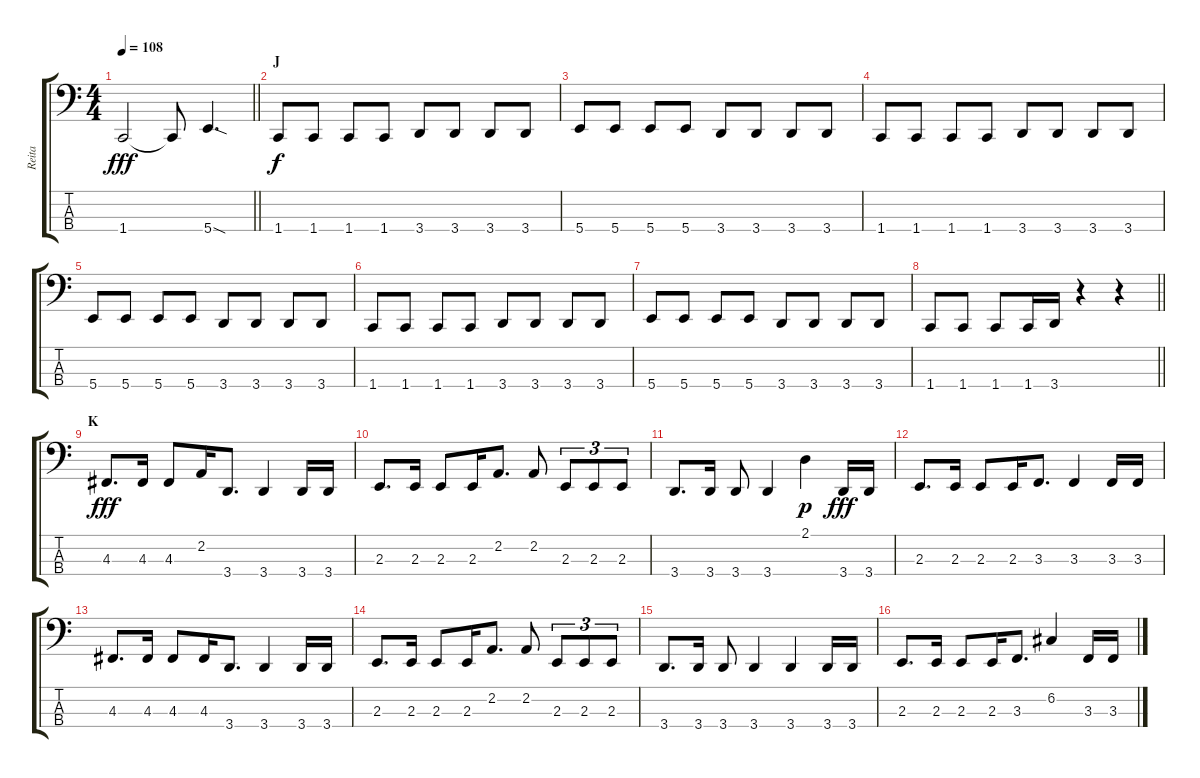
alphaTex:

\track ("Reita" "Reita") {instrument electricbassfinger}
\staff {score tabs}
\tuning (C2 G1 D1 B0) {hide}
\ts (4 4)
\tempo 108
\clef f4
\barLineRight lightlight
\ks c
1.4{t}.2{dy fff} 1.4{t}.8 5.4{sod}.4{d} |
\section ("" "J")
1.4.8{dy f} 1.4.8 1.4.8 1.4.8 3.4.8 3.4.8 3.4.8 3.4.8 |
5.4.8 5.4.8 5.4.8 5.4.8 3.4.8 3.4.8 3.4.8 3.4.8 |
1.4.8 1.4.8 1.4.8 1.4.8 3.4.8 3.4.8 3.4.8 3.4.8 |
5.4.8 5.4.8 5.4.8 5.4.8 3.4.8 3.4.8 3.4.8 3.4.8 |
1.4.8 1.4.8 1.4.8 1.4.8 3.4.8 3.4.8 3.4.8 3.4.8 |
5.4.8 5.4.8 5.4.8 5.4.8 3.4.8 3.4.8 3.4.8 3.4.8 |
\barLineRight lightlight
1.4.8 1.4.8 1.4.8 1.4.16 3.4.16 r.4 r.4 |
\section ("" "K")
4.3.8{d dy fff} 4.3.16 4.3.8 2.2.16 3.4.8{d} 3.4.4 3.4.16 3.4.16 |
2.3.8{d} 2.3.16 2.3.8 2.3.16 2.2.8{d} 2.2.8 2.3.8{tu (3 2)} 2.3.8{tu (3 2)} 2.3.8{tu (3 2)} |
3.4.8{d} 3.4.16 3.4.8 3.4.4 2.1.4{dy p} 3.4.16{dy fff} 3.4.16 |
2.3.8{d} 2.3.16 2.3.8 2.3.16 3.3.8{d} 3.3.4 3.3.16 3.3.16 |
4.3.8{d} 4.3.16 4.3.8 4.3.16 3.4.8{d} 3.4.4 3.4.16 3.4.16 |
2.3.8{d} 2.3.16 2.3.8 2.3.16 2.2.8{d} 2.2.8 2.3.8{tu (3 2)} 2.3.8{tu (3 2)} 2.3.8{tu (3 2)} |
3.4.8{d} 3.4.16 3.4.8 3.4.4 3.4.4 3.4.16 3.4.16 |
2.3.8{d} 2.3.16 2.3.8 2.3.16 3.3.8{d} 6.2.4 3.3.16 3.3.16
